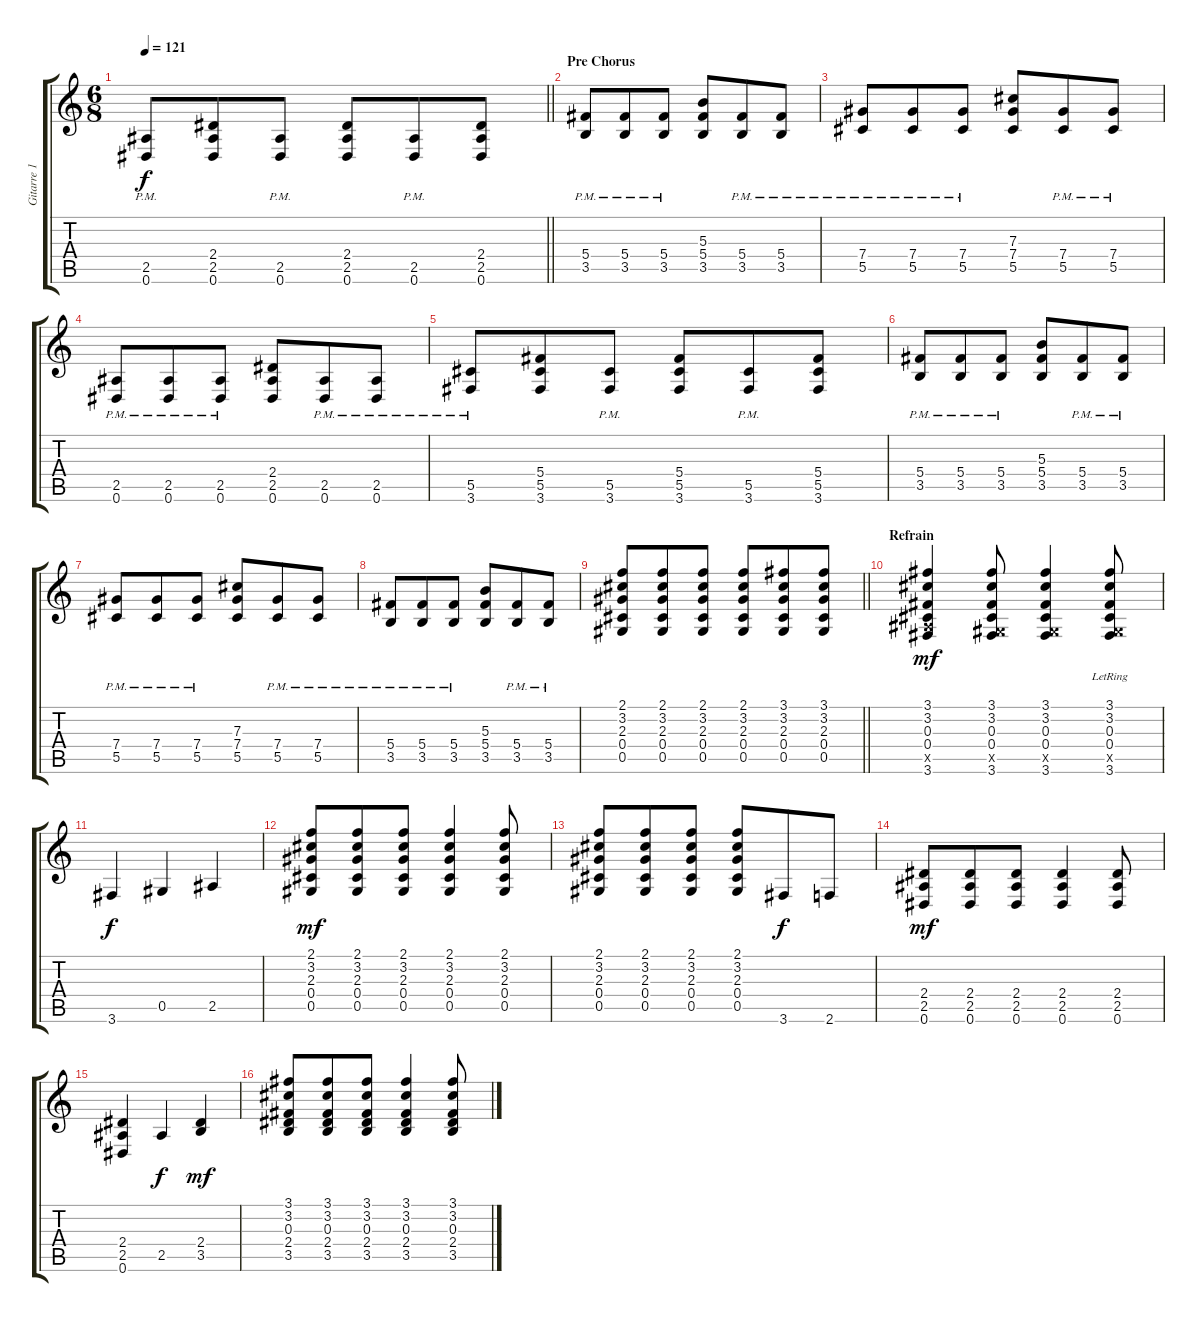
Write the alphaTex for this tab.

\track ("Gitarre 1" "Gitarre 1") {instrument distortionguitar}
\staff {score tabs}
\tuning (Eb4 Bb3 Gb3 Db3 Ab2 Eb2) {hide}
\ts (6 8)
\tempo 121
\clef g2
\barLineRight lightlight
\ks c
(2.5{pm} 0.6).8{dy f} (2.4 2.5 0.6).8 (2.5{pm} 0.6).8 (2.4 2.5 0.6).8 (2.5{pm} 0.6).8 (2.4 2.5 0.6).8 |
\section ("" "Pre Chorus")
(5.4{pm} 3.5).8 (5.4{pm} 3.5).8 (5.4{pm} 3.5).8 (5.3 5.4 3.5).8 (5.4{pm} 3.5).8 (5.4{pm} 3.5).8 |
(7.4{pm} 5.5).8 (7.4{pm} 5.5).8 (7.4{pm} 5.5).8 (7.3 7.4 5.5).8 (7.4{pm} 5.5).8 (7.4{pm} 5.5).8 |
(2.5{pm} 0.6).8 (2.5{pm} 0.6).8 (2.5{pm} 0.6).8 (2.4 2.5 0.6).8 (2.5{pm} 0.6).8 (2.5{pm} 0.6).8 |
(5.5{pm} 3.6).8 (5.4 5.5 3.6).8 (5.5{pm} 3.6).8 (5.4 5.5 3.6).8 (5.5{pm} 3.6).8 (5.4 5.5 3.6).8 |
(5.4{pm} 3.5).8 (5.4{pm} 3.5).8 (5.4{pm} 3.5).8 (5.3 5.4 3.5).8 (5.4{pm} 3.5).8 (5.4{pm} 3.5).8 |
(7.4{pm} 5.5).8 (7.4{pm} 5.5).8 (7.4{pm} 5.5).8 (7.3 7.4 5.5).8 (7.4{pm} 5.5).8 (7.4{pm} 5.5).8 |
(5.4{pm} 3.5).8 (5.4{pm} 3.5).8 (5.4{pm} 3.5).8 (5.3 5.4 3.5).8 (5.4{pm} 3.5).8 (5.4{pm} 3.5).8 |
\barLineRight lightlight
(2.1 3.2 2.3 0.4 0.5).8 (2.1 3.2 2.3 0.4 0.5).8 (2.1 3.2 2.3 0.4 0.5).8 (2.1 3.2 2.3 0.4 0.5).8 (3.1 3.2 2.3 0.4 0.5).8 (3.1 3.2 2.3 0.4 0.5).8 |
\section ("" "Refrain")
(3.1 3.2 0.3 0.4 2.5{x} 3.6).4{dy mf} (3.1 3.2 0.3 0.4 0.5{x} 3.6).8 (3.1 3.2 0.3 0.4 0.5{x} 3.6).4 (3.1{lr} 3.2{lr} 0.3{lr} 0.4{lr} 0.5{x} 3.6).8 |
3.6.4{dy f} 0.5.4 2.5.4 |
(2.1 3.2 2.3 0.4 0.5).8{dy mf} (2.1 3.2 2.3 0.4 0.5).8 (2.1 3.2 2.3 0.4 0.5).8 (2.1 3.2 2.3 0.4 0.5).4 (2.1 3.2 2.3 0.4 0.5).8 |
(2.1 3.2 2.3 0.4 0.5).8 (2.1 3.2 2.3 0.4 0.5).8 (2.1 3.2 2.3 0.4 0.5).8 (2.1 3.2 2.3 0.4 0.5).8 3.6.8{dy f} 2.6.8 |
(2.4 2.5 0.6).8{dy mf} (2.4 2.5 0.6).8 (2.4 2.5 0.6).8 (2.4 2.5 0.6).4 (2.4 2.5 0.6).8 |
(2.4 2.5 0.6).4 2.5.4{dy f} (2.4 3.5).4{dy mf} |
(3.1 3.2 0.3 2.4 3.5).8 (3.1 3.2 0.3 2.4 3.5).8 (3.1 3.2 0.3 2.4 3.5).8 (3.1 3.2 0.3 2.4 3.5).4 (3.1 3.2 0.3 2.4 3.5).8
